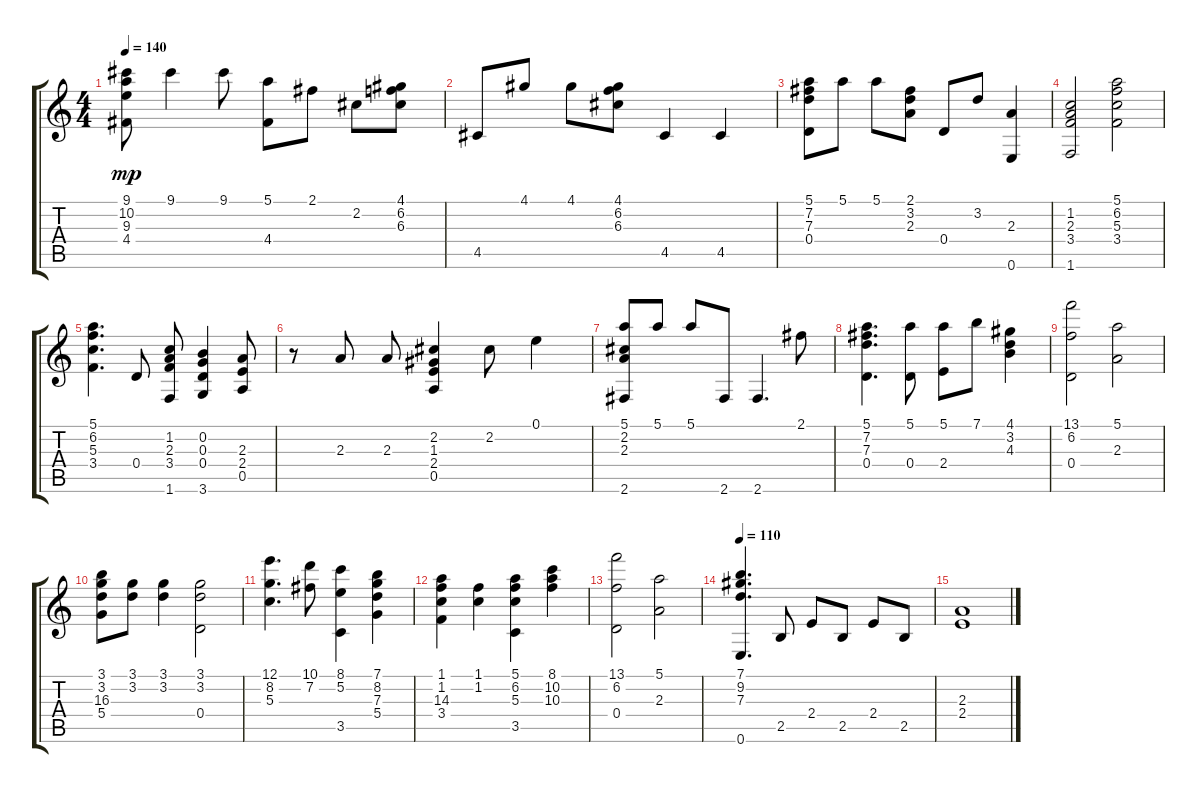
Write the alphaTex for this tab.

\track "" {instrument acousticguitarnylon}
\staff {score tabs}
\tuning (E4 B3 G3 D3 A2 E2) {hide}
\ts (4 4)
\tempo 140
\clef g2
\ks c
(9.1 10.2 9.3 4.4).8{dy mp} 9.1.4 9.1.8 (5.1 4.4).8 2.1.8 2.2.8 (4.1 6.2 6.3).8 |
4.5.8 4.1.8 4.1.8 (4.1 6.2 6.3).8 4.5.4 4.5.4 |
(5.1 7.2 7.3 0.4).8 5.1.8 5.1.8 (2.1 3.2 2.3).8 0.4.8 3.2.8 (2.3 0.6).4 |
(1.2 2.3 3.4 1.6).2 (5.1 6.2 5.3 3.4).2 |
(5.1 6.2 5.3 3.4).4{d} 0.4.8 (1.2 2.3 3.4 1.6).8 (0.2 0.3 0.4 3.6).4 (2.3 2.4 0.5).8 |
r.8 2.3.8 2.3.8 (2.2 1.3 2.4 0.5).4 2.2.8 0.1.4 |
(5.1 2.2 2.3 2.6).8 5.1.8 5.1.8 2.6.8 2.6.4{d} 2.1.8 |
(5.1 7.2 7.3 0.4).4{d} (5.1 0.4).8 (5.1 2.4).8 7.1.8 (4.1 3.2 4.3).4 |
(13.1 6.2 0.4).2 (5.1 2.3).2 |
(3.1 3.2 16.3 5.4).8 (3.1 3.2).8 (3.1 3.2).4 (3.1 3.2 0.4).2 |
(12.1 8.2 5.3).4{d} (10.1 7.2).8 (8.1 5.2 3.5).4 (7.1 8.2 7.3 5.4).4 |
(1.1 1.2 14.3 3.4).4 (1.1 1.2).4 (5.1 6.2 5.3 3.5).4 (8.1 10.2 10.3).4 |
(13.1 6.2 0.4).2 (5.1 2.3).2 |
\tempo 110
(7.1 9.2 7.3 0.6).4{d} 2.5.8 2.4.8 2.5.8 2.4.8 2.5.8 |
(2.3 2.4).1
